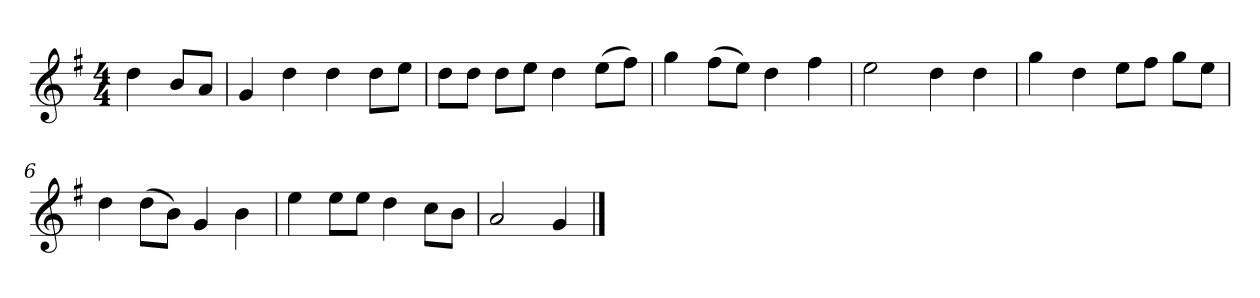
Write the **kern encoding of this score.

**kern
*part1
*staff1
*k[f#]
*M4/4
*MM120
=
4dd
8bL
8aJ
=1
4g
4dd
4dd
8ddL
8eeJ
=2
8ddL
8ddJ
8ddL
8eeJ
4dd
(8eeL
8ff#J)
=3
4gg
(8ff#L
8eeJ)
4dd
4ff#
=4
2ee
4dd
4dd
=5
4gg
4dd
8eeL
8ff#J
8ggL
8eeJ
=6
4dd
(8ddL
8bJ)
4g
4b
=7
4ee
8eeL
8eeJ
4dd
8ccL
8bJ
=8
2a
4g
==
*-
